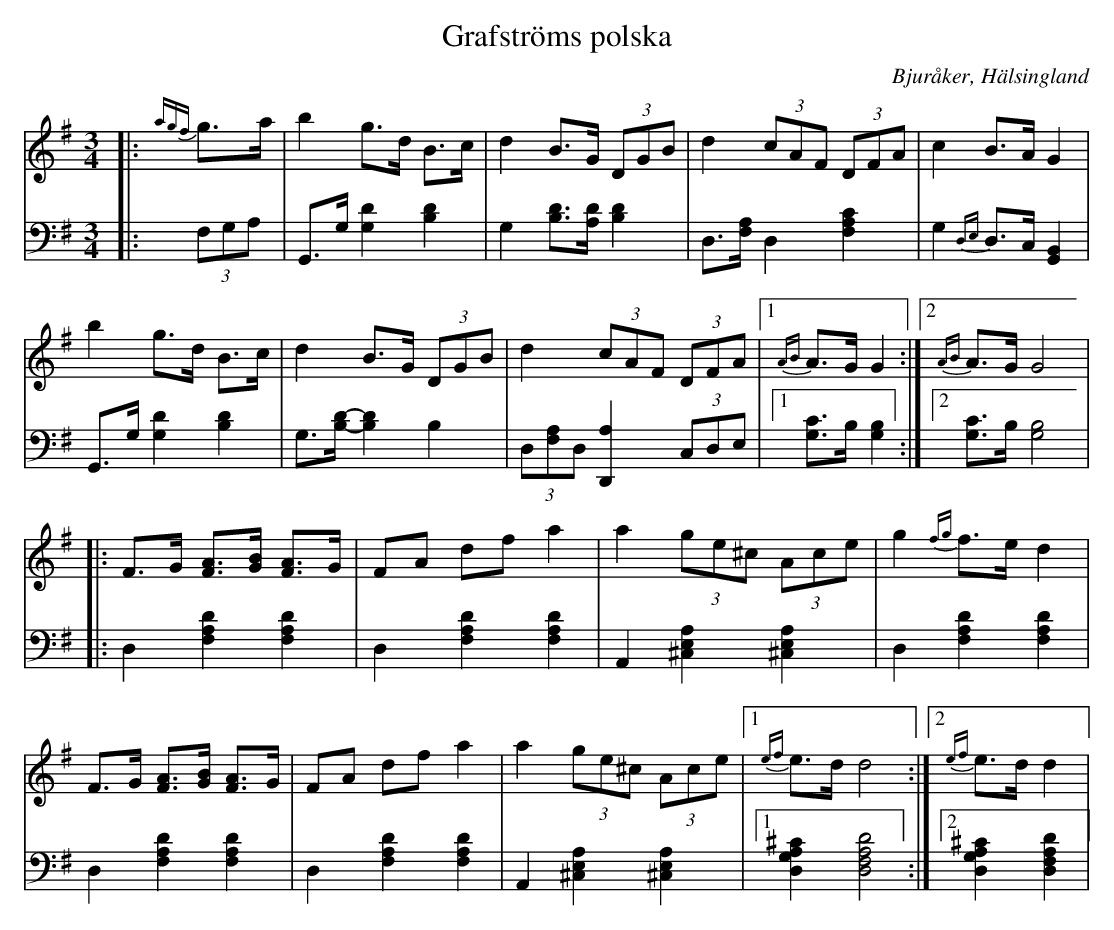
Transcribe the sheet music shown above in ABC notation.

X:1
T: Grafströms polska
O: Bjuråker, Hälsingland
M: 3/4
L: 1/8
K: G
V:1
V:2
V: 1
|:{agf}g>a|b2 g>d B>c|d2 B>G (3DGB|d2 (3cAF (3DFA|c2 B>A G2|
b2 g>d B>c|d2 B>G (3DGB|d2 (3cAF (3DFA|1 {AB}A>G G2:|2 {AB}A>G G4|
|:F>G [FA]>[GB] [FA]>G |FA df a2 |a2 (3ge^c (3Ace |g2 {fg}f>e d2 |
F>G [FA]>[GB] [FA]>G |FA df a2 |a2 (3ge^c (3Ace |1 {ef}e>d d4:|2 {ef}e>d d2|
V:2 clef=bass
|:(3F,G,A, | G,,>G, [G,2D2] [B,2D2]|G,2 [B,D]>[A,D] [B,D]2|D,>[F,A,] D,2 [F,2A,2C2]| G,2 {D,E,}D,>C, [G,,2B,,2]|
 G,,>G, [G,2D2] [B,2D2]|G,>[B,D]-[B,2D2] B,2|(3D,[F,A,]D, [D,,2A,2] (3C,D,E,|1 [G,C]>B, [G,2B,2]:|2 [G,C]>B, [G,4B,4]|
|:D,2 [F,2A,2D2] [F,2A,2D2]|D,2 [F,2A,2D2] [F,2A,2D2]| A,,2 [^C,2E,2A,2] [^C,2E,2A,2]|D,2 [F,2A,2D2] [F,2A,2D2] |
D,2 [F,2A,2D2] [F,2A,2D2] | D,2 [F,2A,2D2] [F,2A,2D2] | A,,2 [^C,2E,2A,2] [^C,2E,2A,2]|1 [D,2G,2A,2^C2] [D,4F,4A,4D4]:|2 [D,2G,2A,2^C2] [D,2F,2A,2D2]|
